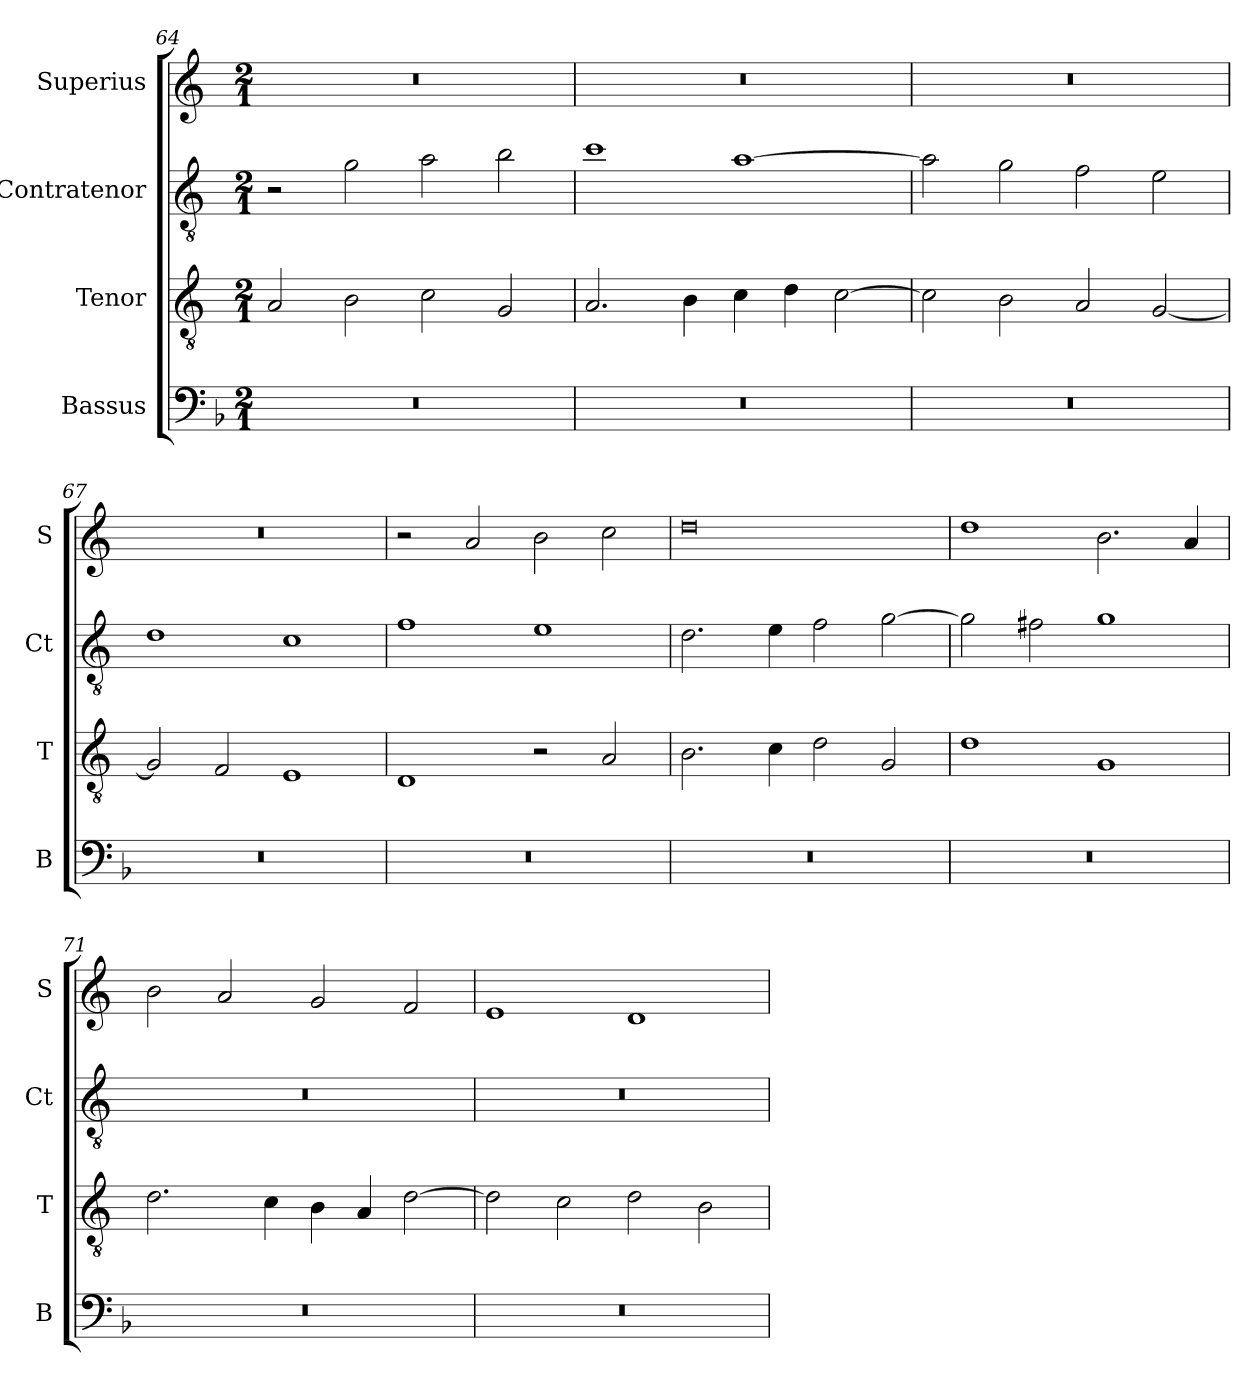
**kern	**kern	**kern	**kern
*part4	*part3	*part2	*part1
*staff4	*staff3	*staff2	*staff1
*I"Bassus	*I"Tenor	*I"Contratenor	*I"Superius
*I'B	*I'T	*I'Ct	*I'S
*clefF4	*clefGv2	*clefGv2	*clefG2
*k[b-]	*k[]	*k[]	*k[]
*M2/1	*M2/1	*M2/1	*M2/1
=64	=64	=64	=64
0r	2A/	2r	0r
.	2B\	2g\	.
.	2c\	2a\	.
.	2G/	2b\	.
=65	=65	=65	=65
0r	2.A/	1cc	0r
.	4B\	.	.
.	4c\	[1a	.
.	4d\	.	.
.	[2c\	.	.
=66	=66	=66	=66
0r	2c\]	2a\]	0r
.	2B\	2g\	.
.	2A/	2f\	.
.	[2G/	2e\	.
=67	=67	=67	=67
0r	2G/]	1d	0r
.	2F/	.	.
.	1E	1c	.
=68	=68	=68	=68
0r	1D	1f	2r
.	.	.	2a/
.	2r	1e	2b\
.	2A/	.	2cc\
=69	=69	=69	=69
0r	2.B\	2.d\	0dd
.	4c\	4e\	.
.	2d\	2f\	.
.	2G/	[2g\	.
=70	=70	=70	=70
0r	1d	2g\]	1dd
.	.	2f#X\	.
.	1G	1g	2.b\
.	.	.	4a/
=71	=71	=71	=71
0r	2.d\	0r	2b\
.	.	.	2a/
.	4c\	.	.
.	4B\	.	2g/
.	4A/	.	.
.	[2d\	.	2f/
=72	=72	=72	=72
0r	2d\]	0r	1e
.	2c\	.	.
.	2d\	.	1d
.	2B\	.	.
=	=	=	=
*-	*-	*-	*-
